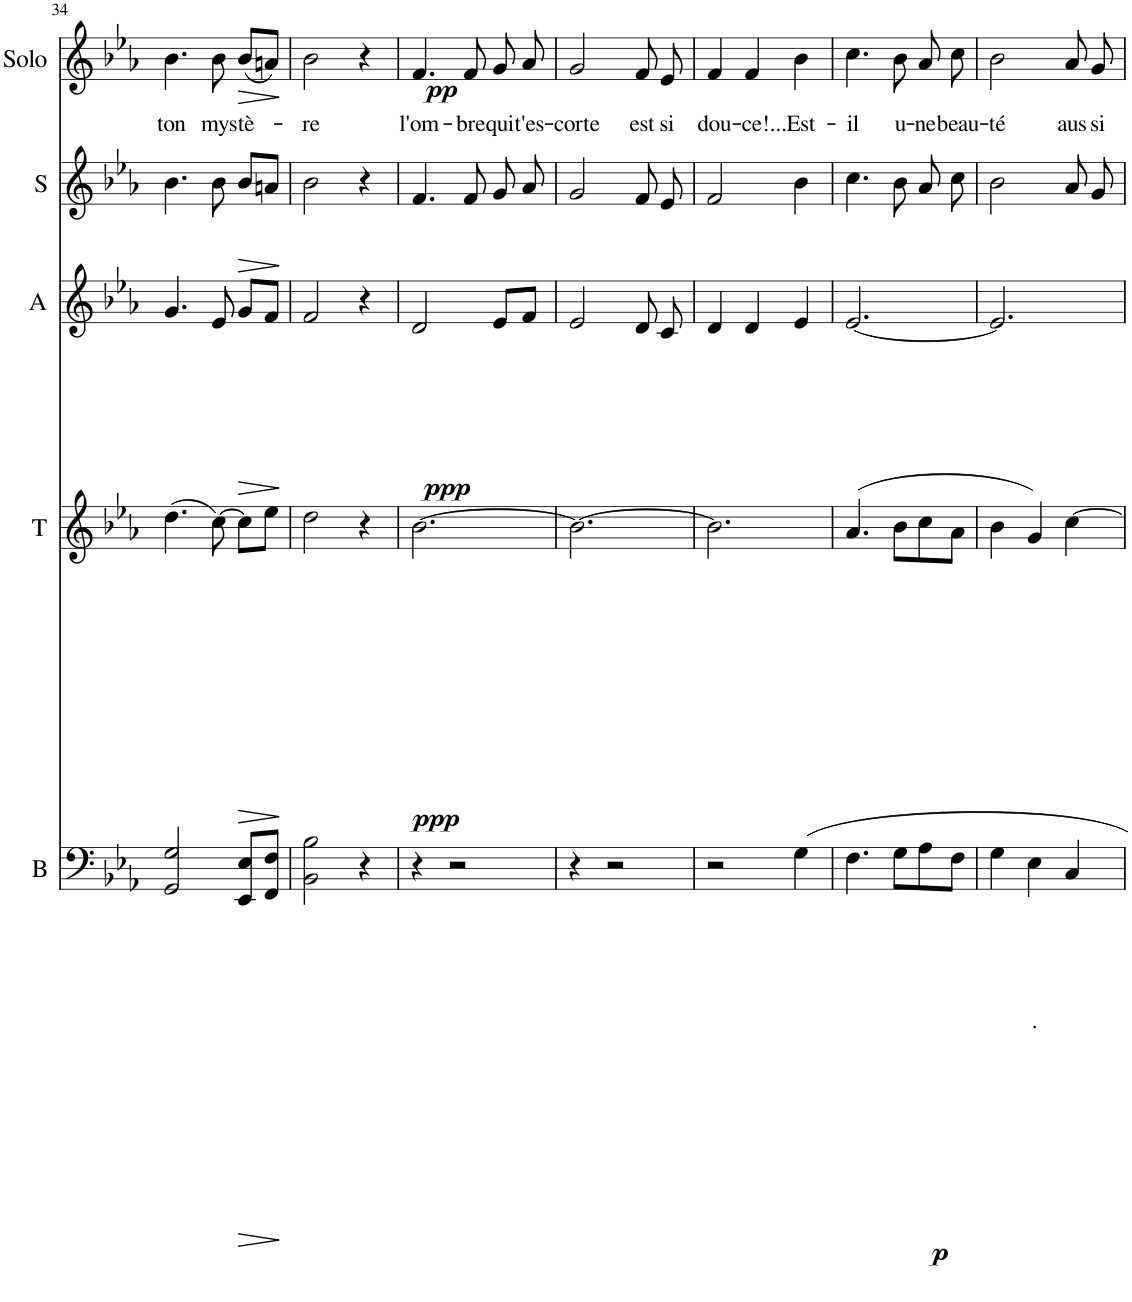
**kern	**text	**text	**text	**text	**dynam	**kern	**dynam	**kern	**dynam	**kern	**dynam	**kern	**text	**dynam
*part5	*part5	*part5	*part5	*part5	*part5	*part4	*part4	*part3	*part3	*part2	*part2	*part1	*part1	*part1
*staff5	*staff5	*staff5	*staff5	*staff5	*staff5	*staff4	*staff4	*staff3	*staff3	*staff2	*staff2	*staff1	*staff1	*staff1
*I"B	*	*	*	*	*	*I"T	*	*I"A	*	*I"S	*	*I"Solo	*	*
*I'B	*	*	*	*	*	*I'T	*	*I'A	*	*I'S	*	*I'Solo	*	*
!!LO:PB:g=z
*clefF4	*	*	*	*	*	*clefG2	*	*clefG2	*	*clefG2	*	*clefG2	*	*
*k[b-e-a-]	*	*	*	*	*	*k[b-e-a-]	*	*k[b-e-a-]	*	*k[b-e-a-]	*	*k[b-e-a-]	*	*
*	*	*	*	*	*	*	*	*	*	*	*	*M3/4	*	*
=34	=34	=34	=34	=34	=34	=34	=34	=34	=34	=34	=34	=34	=34	=34
!	!	!	!	!	!	!	!	!	!	!	!	!	!LO:LY:b	!
2GG/ 2G/	.	.	.	.	.	(4.dd\	.	4.g/	.	4.b-\	.	4.b-\	ton	.
!	!	!	!	!	!	!	!	!	!	!	!	!	!LO:LY:b	!
.	.	.	.	.	.	[8cc\)	.	8e-/	.	8b-\	.	8b-\	mys-	.
!	!	!	!	!	!LO:HP:b	!	!LO:HP:b	!	!LO:HP:b	!	!LO:HP:b	!	!LO:LY:b	!LO:HP:b
8EE-/ 8E-/L	.	.	.	.	>	8cc\L]	>	8g/L	>	8b-/L	>	(8b-/L	-tè-	>
8FF/ 8F/J	.	.	.	.	.	8ee-\J	.	8f/J	.	8an/J	.	8an/J)	.	.
.	.	.	.	.	]	.	]	.	]	.	]	.	.	]
=35	=35	=35	=35	=35	=35	=35	=35	=35	=35	=35	=35	=35	=35	=35
!	!	!	!	!	!	!	!	!	!	!	!	!	!LO:LY:b	!
2BB-\ 2B-\	.	.	.	.	.	2dd\	.	2f/	.	2b-\	.	2b-\	-re	.
4r	.	.	.	.	.	4r	.	4r	.	4r	.	4r	.	.
=36	=36	=36	=36	=36	=36	=36	=36	=36	=36	=36	=36	=36	=36	=36
!	!	!	!	!	!	!	!LO:DY:b	!	!LO:DY:b	!	!	!	!LO:LY:b	!LO:DY:b
4r	.	.	.	.	.	[2.b-\	ppp	2d/	ppp	4.f/	.	4.f/	l'om-	pp
2r	.	.	.	.	.	.	.	.	.	.	.	.	.	.
!	!	!	!	!	!	!	!	!	!	!	!	!	!LO:LY:b	!
.	.	.	.	.	.	.	.	.	.	8f/	.	8f/	-bre	.
!	!	!	!	!	!	!	!	!	!	!	!	!	!LO:LY:b	!
.	.	.	.	.	.	.	.	8e-/L	.	8g/	.	8g/	qui	.
!	!	!	!	!	!	!	!	!	!	!	!	!	!LO:LY:b	!
.	.	.	.	.	.	.	.	8f/J	.	8a-/	.	8a-/	t'es-	.
=37	=37	=37	=37	=37	=37	=37	=37	=37	=37	=37	=37	=37	=37	=37
!	!	!	!	!	!	!	!	!	!	!	!	!	!LO:LY:b	!
4r	.	.	.	.	.	2.b-\_	.	2e-/	.	2g/	.	2g/	-corte	.
2r	.	.	.	.	.	.	.	.	.	.	.	.	.	.
!	!	!	!	!	!	!	!	!	!	!	!	!	!LO:LY:b	!
.	.	.	.	.	.	.	.	8d/	.	8f/	.	8f/	est	.
!	!	!	!	!	!	!	!	!	!	!	!	!	!LO:LY:b	!
.	.	.	.	.	.	.	.	8c/	.	8e-/	.	8e-/	si	.
=38	=38	=38	=38	=38	=38	=38	=38	=38	=38	=38	=38	=38	=38	=38
!	!	!	!	!	!	!	!	!	!	!	!	!	!LO:LY:b	!
2r	.	.	.	.	.	2.b-\]	.	4d/	.	2f/	.	4f/	dou-	.
!	!	!	!	!	!	!	!	!	!	!	!	!	!LO:LY:b	!
.	.	.	.	.	.	.	.	4d/	.	.	.	4f/	-ce!...	.
!	!	!	!	!	!LO:DY:b	!	!	!	!	!	!	!	!LO:LY:b	!
4G\	.	.	.	.	p	.	.	4e-/	.	4b-\	.	4b-\	Est-	.
=39	=39	=39	=39	=39	=39	=39	=39	=39	=39	=39	=39	=39	=39	=39
!	!	!	!	!	!	!	!	!	!	!	!	!	!LO:LY:b	!
4.F\	.	.	.	.	.	(4.a-/	.	[2.e-/	.	4.cc\	.	4.cc\	-il	.
!	!	!	!	!	!	!	!	!	!	!	!	!	!LO:LY:b	!
8G\L	.	.	.	.	.	8b-\L	.	.	.	8b-\	.	8b-\	u-	.
!	!	!	!	!	!	!	!	!	!	!	!	!	!LO:LY:b	!
8A-\	.	.	.	.	.	8cc\	.	.	.	8a-/	.	8a-/	-ne	.
!	!	!	!	!	!	!	!	!	!	!	!	!	!LO:LY:b	!
8F\J	.	.	.	.	.	8a-\J	.	.	.	8cc\	.	8cc\	beau-	.
=40	=40	=40	=40	=40	=40	=40	=40	=40	=40	=40	=40	=40	=40	=40
!	!	!	!	!	!	!	!	!	!	!	!	!	!LO:LY:b	!
4G\	.	.	.	.	.	4b-\	.	2.e-/]	.	2b-\	.	2b-\	-té	.
!	!	!	!	!LO:LY:b	!	!	!	!	!	!	!	!	!	!
4E-\	.	.	.	.	.	4g/)	.	.	.	.	.	.	.	.
!	!	!	!	!	!	!	!	!	!	!	!	!	!LO:LY:b	!
4C/	.	.	.	.	.	[4cc\	.	.	.	8a-/	.	8a-/	aus-	.
!	!	!	!	!	!	!	!	!	!	!	!	!	!LO:LY:b	!
.	.	.	.	.	.	.	.	.	.	8g/	.	8g/	-si	.
=	=	=	=	=	=	=	=	=	=	=	=	=	=	=
*-	*-	*-	*-	*-	*-	*-	*-	*-	*-	*-	*-	*-	*-	*-
